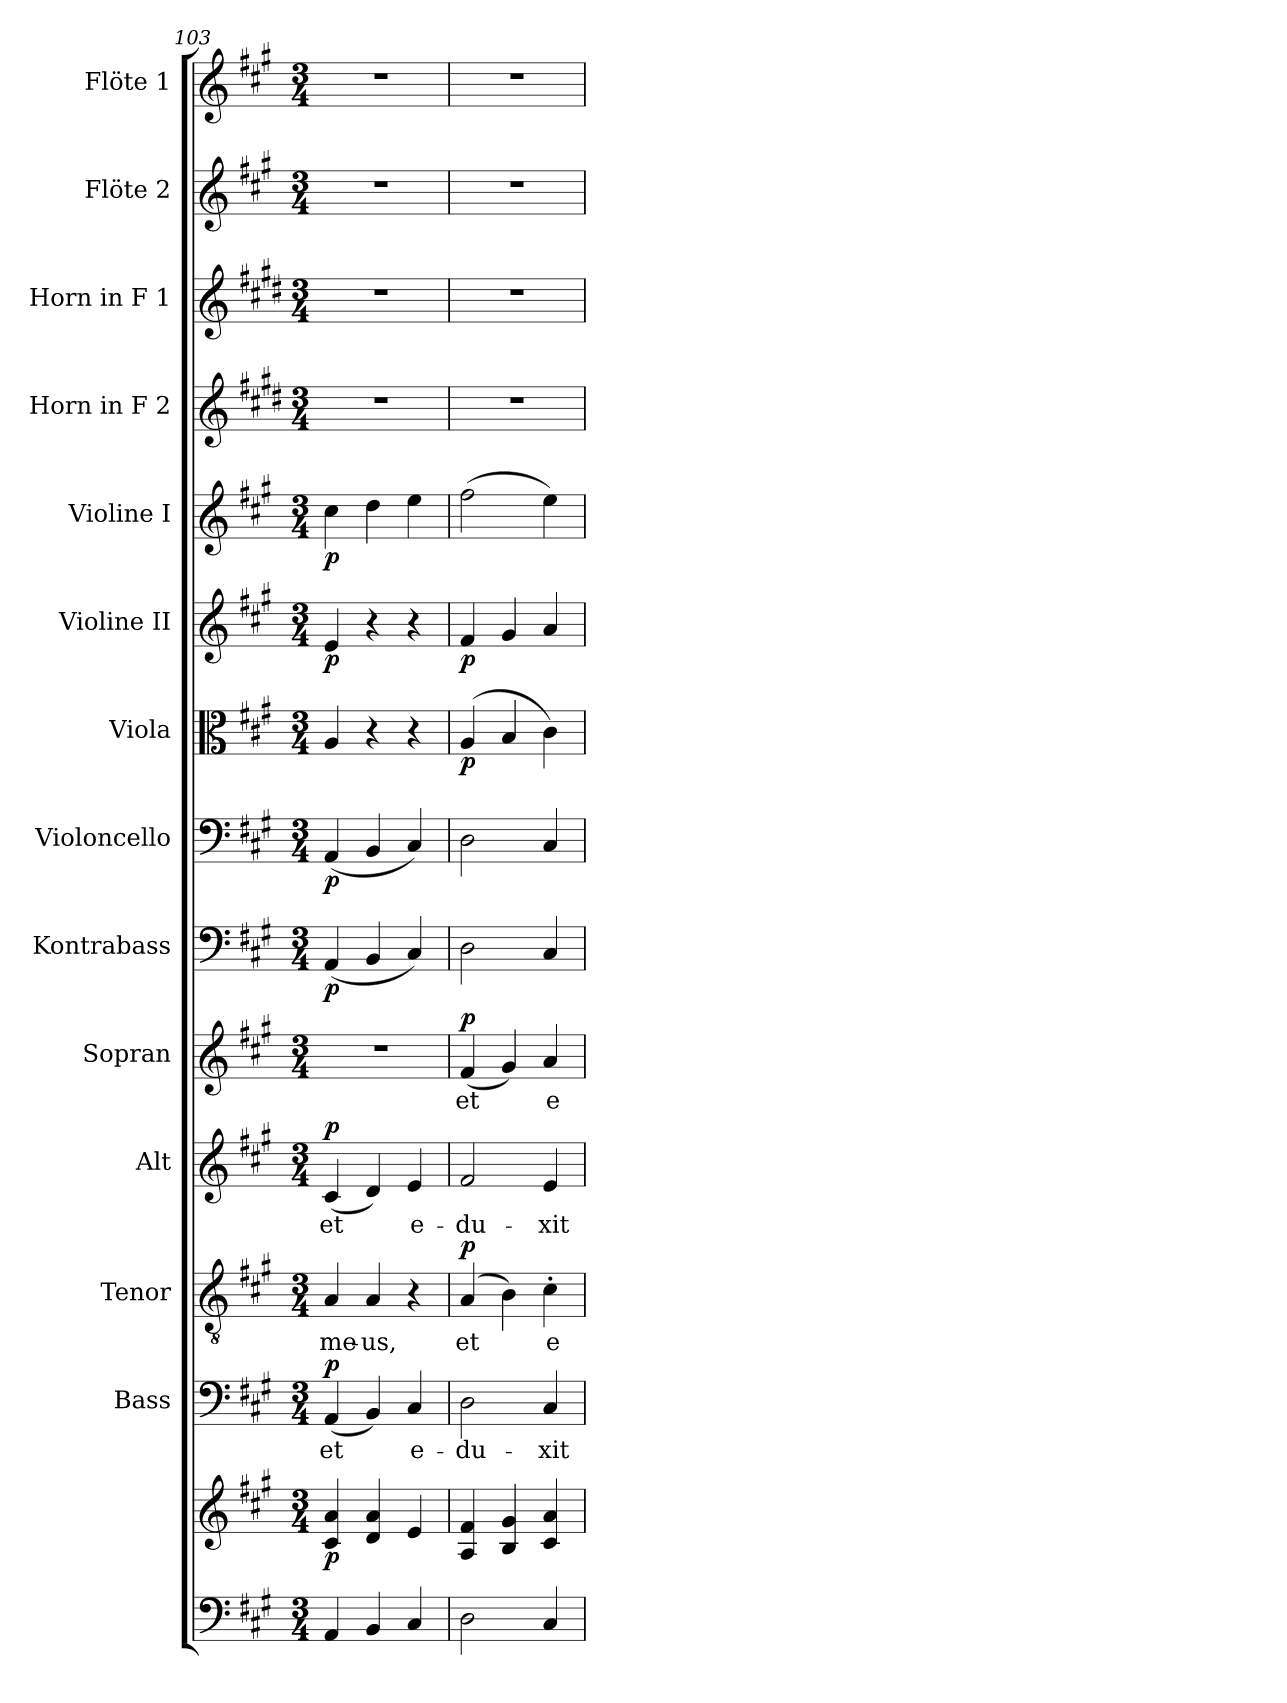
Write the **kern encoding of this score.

**kern	**kern	**dynam	**kern	**text	**dynam	**kern	**text	**dynam	**kern	**text	**dynam	**kern	**text	**dynam	**kern	**dynam	**kern	**dynam	**kern	**dynam	**kern	**dynam	**kern	**dynam	**kern	**kern	**kern	**kern
*part14	*part14	*part14	*part13	*part13	*part13	*part12	*part12	*part12	*part11	*part11	*part11	*part10	*part10	*part10	*part9	*part9	*part8	*part8	*part7	*part7	*part6	*part6	*part5	*part5	*part4	*part3	*part2	*part1
*staff15	*staff14	*staff14/15	*staff13	*staff13	*staff13	*staff12	*staff12	*staff12	*staff11	*staff11	*staff11	*staff10	*staff10	*staff10	*staff9	*staff9	*staff8	*staff8	*staff7	*staff7	*staff6	*staff6	*staff5	*staff5	*staff4	*staff3	*staff2	*staff1
*	*	*	*I"Bass	*	*	*I"Tenor	*	*	*I"Alt	*	*	*I"Sopran	*	*	*I"Kontrabass	*	*I"Violoncello	*	*I"Viola	*	*I"Violine II	*	*I"Violine I	*	*I"Horn in F 2	*I"Horn in F 1	*I"Flöte 2	*I"Flöte 1
*	*	*	*I'B.	*	*	*I'T.	*	*	*I'A.	*	*	*I'S.	*	*	*I'Kb.	*	*I'Vc.	*	*I'Vla.	*	*I'Vl. II	*	*I'Vl. I	*	*	*	*I'Fl. 2	*I'Fl. 1
*clefF4	*clefG2	*	*clefF4	*	*	*clefGv2	*	*	*clefG2	*	*	*clefG2	*	*	*clefF4	*	*clefF4	*	*clefC3	*	*clefG2	*	*clefG2	*	*clefG2	*clefG2	*clefG2	*clefG2
*	*	*	*	*	*	*	*	*	*	*	*	*	*	*	*ITrd7c12	*	*	*	*	*	*	*	*	*	*ITrd4c7	*ITrd4c7	*	*
*k[f#c#g#]	*k[f#c#g#]	*	*k[f#c#g#]	*	*	*k[f#c#g#]	*	*	*k[f#c#g#]	*	*	*k[f#c#g#]	*	*	*k[f#c#g#]	*	*k[f#c#g#]	*	*k[f#c#g#]	*	*k[f#c#g#]	*	*k[f#c#g#]	*	*k[f#c#g#]	*k[f#c#g#]	*k[f#c#g#]	*k[f#c#g#]
*A:	*A:	*	*A:	*	*	*A:	*	*	*A:	*	*	*A:	*	*	*A:	*	*A:	*	*A:	*	*A:	*	*A:	*	*A:	*A:	*A:	*A:
*M3/4	*M3/4	*	*M3/4	*	*	*M3/4	*	*	*M3/4	*	*	*M3/4	*	*	*M3/4	*	*M3/4	*	*M3/4	*	*M3/4	*	*M3/4	*	*M3/4	*M3/4	*M3/4	*M3/4
=103	=103	=103	=103	=103	=103	=103	=103	=103	=103	=103	=103	=103	=103	=103	=103	=103	=103	=103	=103	=103	=103	=103	=103	=103	=103	=103	=103	=103
!	!	!LO:DY:b	!	!LO:LY:b	!LO:DY:a	!	!LO:LY:b	!	!	!LO:LY:b	!LO:DY:a	!	!	!	!	!LO:DY:b	!	!LO:DY:b	!	!	!	!LO:DY:b	!	!LO:DY:b	!	!	!	!
4AA/	4c#/ 4a/	p	(<4AA/	et	p	4A/	me-	.	(<4c#/	et	p	2.r	.	.	(<4AAA/	p	(<4AA/	p	4A/	.	4e/	p	4cc#\	p	2.r	2.r	2.r	2.r
!	!	!	!	!	!	!	!LO:LY:b	!	!	!	!	!	!	!	!	!	!	!	!	!	!	!	!	!	!	!	!	!
4BB/	4d/ 4a/	.	4BB/)	.	.	4A/	-us,	.	4d/)	.	.	.	.	.	4BBB/	.	4BB/	.	4r	.	4r	.	4dd\	.	.	.	.	.
!	!	!	!	!LO:LY:b	!	!	!	!	!	!LO:LY:b	!	!	!	!	!	!	!	!	!	!	!	!	!	!	!	!	!	!
4C#/	4e/	.	4C#/	e-	.	4r	.	.	4e/	e-	.	.	.	.	4CC#/)	.	4C#/)	.	4r	.	4r	.	4ee\	.	.	.	.	.
=104	=104	=104	=104	=104	=104	=104	=104	=104	=104	=104	=104	=104	=104	=104	=104	=104	=104	=104	=104	=104	=104	=104	=104	=104	=104	=104	=104	=104
!	!	!	!	!LO:LY:b	!	!	!LO:LY:b	!LO:DY:a	!	!LO:LY:b	!	!	!LO:LY:b	!LO:DY:a	!	!	!	!	!	!LO:DY:b	!	!LO:DY:b	!	!	!	!	!	!
2D\	4A/ 4f#/	.	2D\	-du-	.	(4A/	et	p	2f#/	-du-	.	(<4f#/	et	p	2DD\	.	2D\	.	(4A/	p	4f#/	p	(>2ff#\	.	2.r	2.r	2.r	2.r
.	4B/ 4g#/	.	.	.	.	4B\)	.	.	.	.	.	4g#/)	.	.	.	.	.	.	4B/	.	4g#/	.	.	.	.	.	.	.
!	!	!	!	!LO:LY:b	!	!	!LO:LY:b	!	!	!LO:LY:b	!	!	!LO:LY:b	!	!	!	!	!	!	!	!	!	!	!	!	!	!	!
4C#/	4c#/ 4a/	.	4C#/	-xit	.	4c#'>\	e-	.	4e/	-xit	.	4a/	e-	.	4CC#/	.	4C#/	.	4c#\)	.	4a/	.	4ee\)	.	.	.	.	.
=	=	=	=	=	=	=	=	=	=	=	=	=	=	=	=	=	=	=	=	=	=	=	=	=	=	=	=	=
*-	*-	*-	*-	*-	*-	*-	*-	*-	*-	*-	*-	*-	*-	*-	*-	*-	*-	*-	*-	*-	*-	*-	*-	*-	*-	*-	*-	*-
